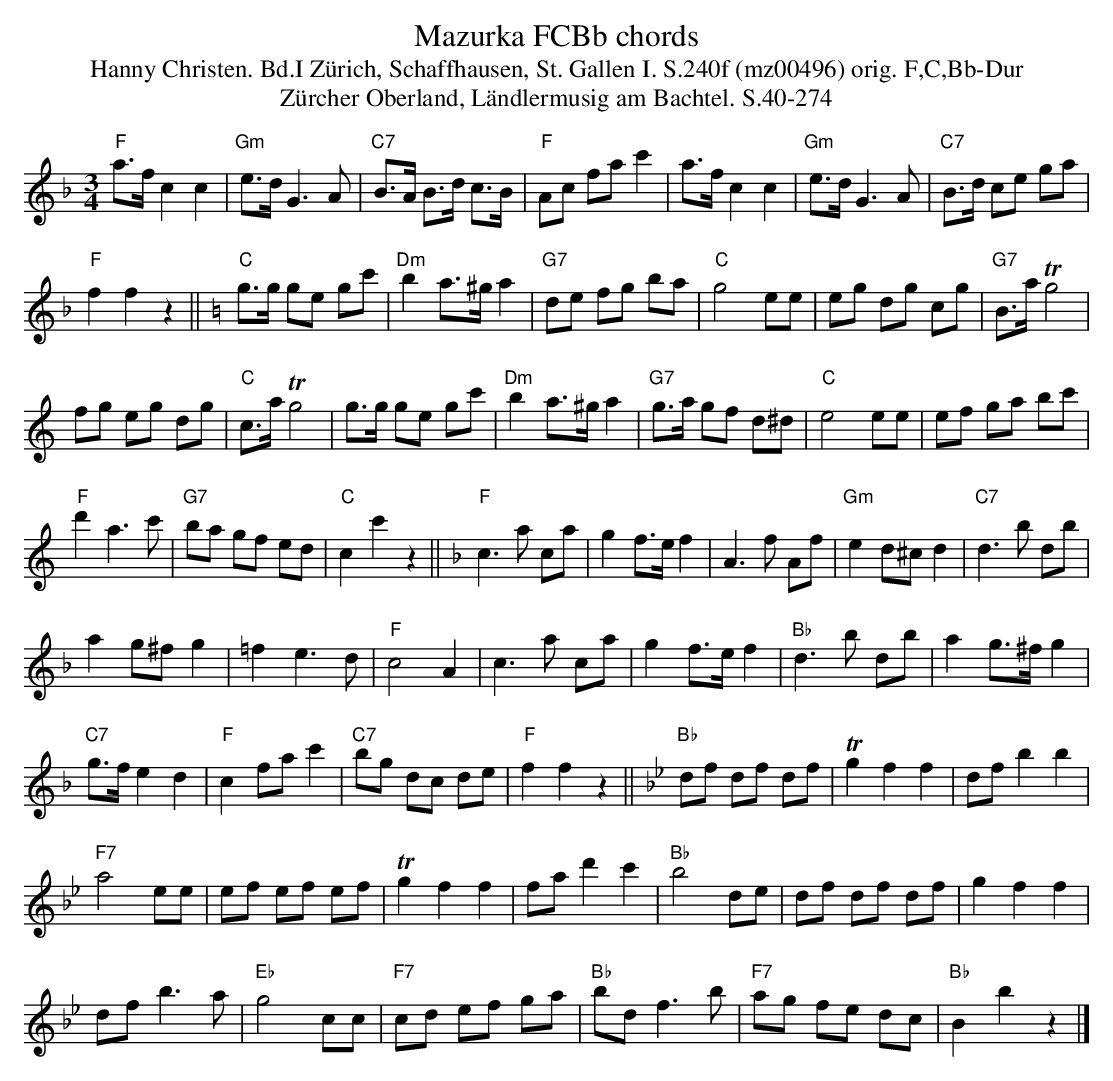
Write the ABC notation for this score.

X:1
T: Mazurka FCBb chords
T:Hanny Christen. Bd.I Zürich, Schaffhausen, St. Gallen I. S.240f (mz00496) orig. F,C,Bb-Dur
T: Z\"urcher Oberland, L\"andlermusig am Bachtel. S.40-274
M:3/4
L:1/8
K:F %%MIDI gchordon
"F"a>fc2c2 | "Gm"e>dG3A | "C7"B>A B>d c>B | "F"Ac fac'2 | a>fc2c2 | "Gm"e>dG3A | "C7"B>d ce ga |
"F"f2f2z2 || [K:C] "C"g>g ge gc' | "Dm"b2a>^ga2 | "G7"de fg ba | "C"g4ee | eg dg cg | "G7"B>aTg4 |
fg eg dg | "C"c>aTg4 |  g>g ge gc' | "Dm"b2a>^ga2 | "G7"g>a gf d^d | "C"e4ee | ef ga bc' |
"F"d'2a3c' | "G7"ba gf ed | "C"c2c'2z2 || [K:F]  "F"c3a ca | g2f>ef2 | A3f Af | "Gm"e2d^cd2 | "C7"d3b db |
a2g^fg2 | =f2e3d | "F"c4A2 | c3a ca | g2f>ef2 | "Bb"d3b db | a2 g>^fg2 |
"C7"g>fe2d2 | "F"c2fac'2 | "C7"bg dc de | "F"f2f2z2 || [K:Bb] "Bb"df df df | Tg2f2f2 | dfb2b2 |
"F7"a4ee | ef ef ef | Tg2f2f2 | fad'2c'2 | "Bb"b4de | df df df | g2f2f2 |
dfb3a | "Eb"g4cc | "F7"cd ef ga | "Bb"bdf3b | "F7"ag fe dc | "Bb"B2b2z2 |]
